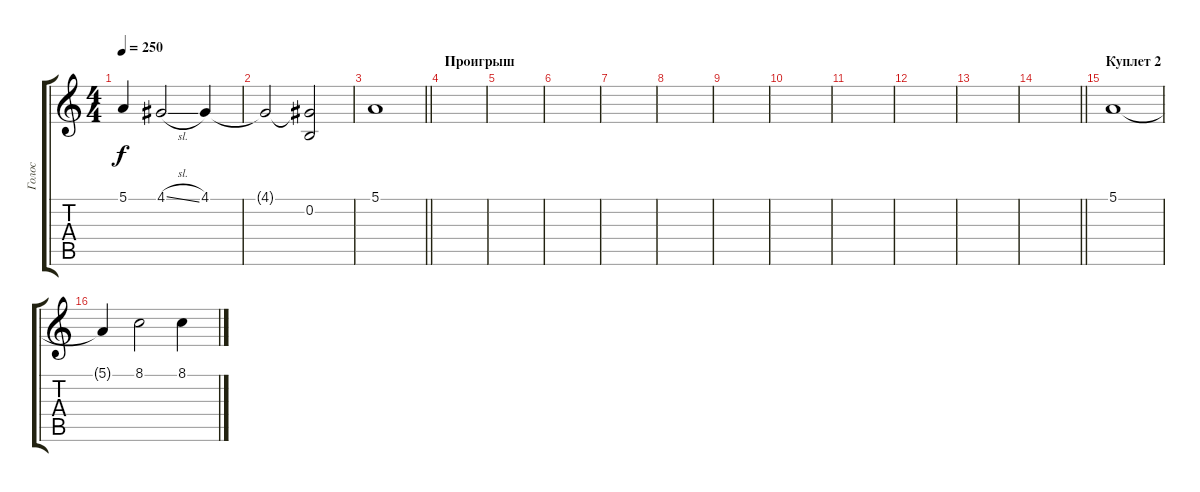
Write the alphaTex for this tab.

\track ("Голос" "Голос") {instrument lead6voice}
\staff {score tabs}
\tuning (E4 B3 G3 D3 A2 E2) {hide}
\ts (4 4)
\tempo 250
\clef g2
\ks c
5.1{t}.4{dy f} 4.1{sl}.2 4.1.4 |
4.1{t}.2 (4.1{t} 0.2).2 |
\barLineRight lightlight
5.1.1 |
\section ("" "Проигрыш")
|
|
|
|
|
|
|
|
|
|
\barLineRight lightlight
|
\section ("" "Куплет 2")
5.1.1 |
5.1{t}.4 8.1.2 8.1.4
